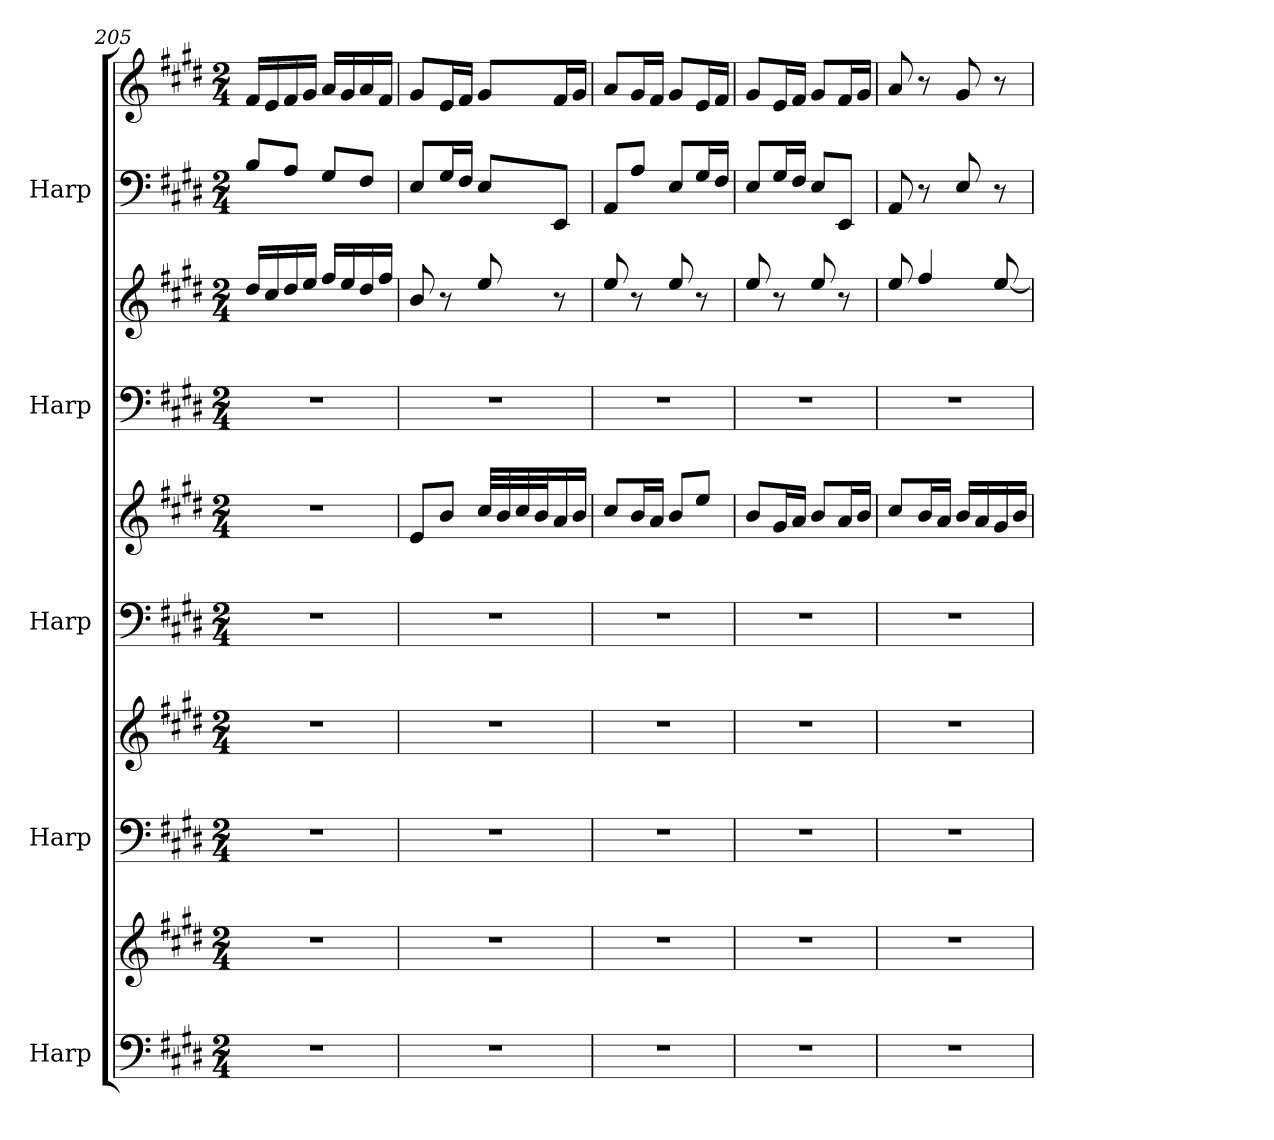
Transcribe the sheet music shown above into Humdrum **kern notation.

**kern	**kern	**kern	**kern	**kern	**kern	**kern	**kern	**kern	**kern
*part5	*part5	*part4	*part4	*part3	*part3	*part2	*part2	*part1	*part1
*staff10	*staff9	*staff8	*staff7	*staff6	*staff5	*staff4	*staff3	*staff2	*staff1
*I"Harp	*	*I"Harp	*	*I"Harp	*	*I"Harp	*	*I"Harp	*
*I'Hp	*	*I'Hp	*	*I'Hp	*	*I'Hp	*	*I'Hp	*
*clefF4	*clefG2	*clefF4	*clefG2	*clefF4	*clefG2	*clefF4	*clefG2	*clefF4	*clefG2
*k[f#c#g#d#]	*k[f#c#g#d#]	*k[f#c#g#d#]	*k[f#c#g#d#]	*k[f#c#g#d#]	*k[f#c#g#d#]	*k[f#c#g#d#]	*k[f#c#g#d#]	*k[f#c#g#d#]	*k[f#c#g#d#]
*M2/4	*M2/4	*M2/4	*M2/4	*M2/4	*M2/4	*M2/4	*M2/4	*M2/4	*M2/4
=205	=205	=205	=205	=205	=205	=205	=205	=205	=205
2r	2r	2r	2r	2r	2r	2r	16dd#/LL	8B/L	16f#/LL
.	.	.	.	.	.	.	16cc#/	.	16e/
.	.	.	.	.	.	.	16dd#/	8A/J	16f#/
.	.	.	.	.	.	.	16ee/JJ	.	16g#/JJ
.	.	.	.	.	.	.	16ff#/LL	8G#/L	16a/LL
.	.	.	.	.	.	.	16ee/	.	16g#/
.	.	.	.	.	.	.	16dd#/	8F#/J	16a/
.	.	.	.	.	.	.	16ff#/JJ	.	16f#/JJ
=206	=206	=206	=206	=206	=206	=206	=206	=206	=206
2r	2r	2r	2r	2r	8e/L	2r	8b/	8E/L	8g#/L
.	.	.	.	.	8b/J	.	8r	16G#/L	16e/L
.	.	.	.	.	.	.	.	16F#/JJ	16f#/JJ
.	.	.	.	.	32cc#/LLL	.	8ee/	8E/L	8g#/L
.	.	.	.	.	32b/	.	.	.	.
.	.	.	.	.	32cc#/	.	.	.	.
.	.	.	.	.	32b/J	.	.	.	.
.	.	.	.	.	16a/	.	8r	8EE/J	16f#/L
.	.	.	.	.	16b/JJ	.	.	.	16g#/JJ
!!LO:PB:g=z
=207	=207	=207	=207	=207	=207	=207	=207	=207	=207
2r	2r	2r	2r	2r	8cc#/L	2r	8ee/	8AA/L	8a/L
.	.	.	.	.	16b/L	.	8r	8A/J	16g#/L
.	.	.	.	.	16a/JJ	.	.	.	16f#/JJ
.	.	.	.	.	8b/L	.	8ee/	8E/L	8g#/L
.	.	.	.	.	8ee/J	.	8r	16G#/L	16e/L
.	.	.	.	.	.	.	.	16F#/JJ	16f#/JJ
=208	=208	=208	=208	=208	=208	=208	=208	=208	=208
2r	2r	2r	2r	2r	8b/L	2r	8ee/	8E/L	8g#/L
.	.	.	.	.	16g#/L	.	8r	16G#/L	16e/L
.	.	.	.	.	16a/JJ	.	.	16F#/JJ	16f#/JJ
.	.	.	.	.	8b/L	.	8ee/	8E/L	8g#/L
.	.	.	.	.	16a/L	.	8r	8EE/J	16f#/L
.	.	.	.	.	16b/JJ	.	.	.	16g#/JJ
=209	=209	=209	=209	=209	=209	=209	=209	=209	=209
2r	2r	2r	2r	2r	8cc#/L	2r	8ee/	8AA/	8a/
.	.	.	.	.	16b/L	.	4ff#/	8r	8r
.	.	.	.	.	16a/JJ	.	.	.	.
.	.	.	.	.	16b/LL	.	.	8E/	8g#/
.	.	.	.	.	16a/	.	.	.	.
.	.	.	.	.	16g#/	.	[8ee/	8r	8r
.	.	.	.	.	16b/JJ	.	.	.	.
=	=	=	=	=	=	=	=	=	=
*-	*-	*-	*-	*-	*-	*-	*-	*-	*-
